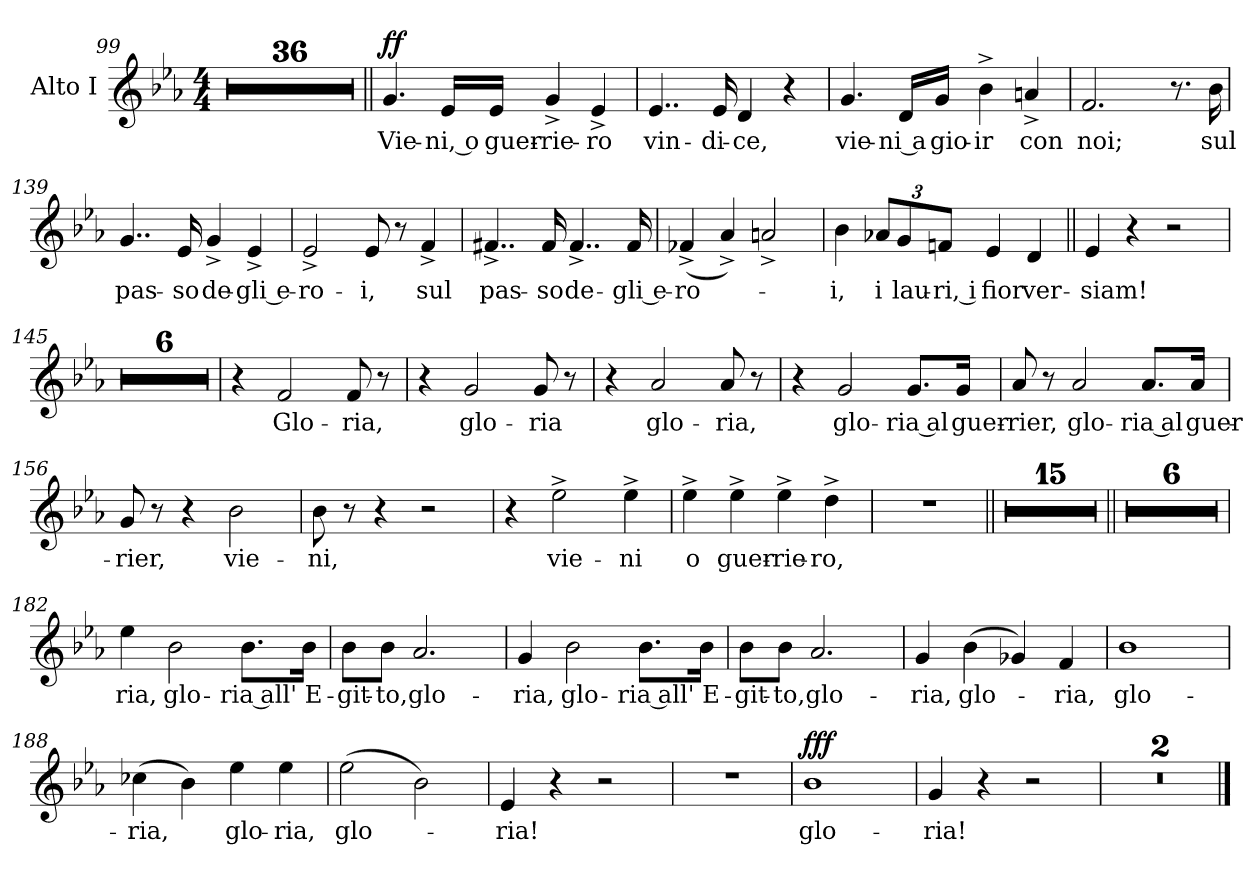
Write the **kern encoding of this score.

**kern	**text	**dynam
*part1	*part1	*part1
*staff1	*staff1	*staff1
*I"Alto I	*	*
*I'A.I	*	*
*clefG2	*	*
*k[b-e-a-]	*	*
*M4/4	*	*
=99	=99	=99
1r	.	.
=100	=100	=100
1r	.	.
!!LO:LB:g=z
=101	=101	=101
1r	.	.
=102	=102	=102
1r	.	.
=103	=103	=103
1r	.	.
=104	=104	=104
1r	.	.
=105	=105	=105
1r	.	.
!!LO:LB:g=z
=106	=106	=106
1r	.	.
=107	=107	=107
1r	.	.
=108	=108	=108
1r	.	.
=109	=109	=109
1r	.	.
=110	=110	=110
1r	.	.
!!LO:LB:g=z
=111	=111	=111
1r	.	.
=112	=112	=112
1r	.	.
=113	=113	=113
1r	.	.
=114	=114	=114
1r	.	.
=115	=115	=115
1r	.	.
!!LO:LB:g=z
=116	=116	=116
1r	.	.
=117	=117	=117
1r	.	.
=118	=118	=118
1r	.	.
=119	=119	=119
1r	.	.
=120	=120	=120
1r	.	.
!!LO:LB:g=z
=121	=121	=121
1r	.	.
=122	=122	=122
1r	.	.
=123	=123	=123
1r	.	.
=124	=124	=124
1r	.	.
!!LO:LB:g=z
=125	=125	=125
1r	.	.
=126	=126	=126
1r	.	.
=127	=127	=127
1r	.	.
=128	=128	=128
1r	.	.
=129	=129	=129
1r	.	.
!!LO:LB:g=z
=130	=130	=130
1r	.	.
=131	=131	=131
1r	.	.
=132	=132	=132
1r	.	.
=133	=133	=133
1r	.	.
=134	=134	=134
1r	.	.
!!LO:PB:g=z
=135||	=135||	=135||
!	!LO:LY:b	!LO:DY:a
4.g/	Vie-	ff
!	!LO:LY:b	!
16e-/LL	ni, o	.
!	!LO:LY:b	!
16e-/JJ	guer-	.
!	!LO:LY:b	!
4g^/	-rie-	.
!	!LO:LY:b	!
4e-^/	-ro	.
=136	=136	=136
!	!LO:LY:b	!
4..e-/	vin-	.
!	!LO:LY:b	!
16e-/	-di-	.
!	!LO:LY:b	!
4d/	-ce,	.
4r	.	.
=137	=137	=137
!	!LO:LY:b	!
4.g/	vie-	.
!	!LO:LY:b	!
16d/LL	ni a	.
!	!LO:LY:b	!
16g/JJ	gio-	.
!	!LO:LY:b	!
4b-^\	-ir	.
!	!LO:LY:b	!
4an^/	con	.
=138	=138	=138
!	!LO:LY:b	!
2.f/	noi;	.
8.r	.	.
!	!LO:LY:b	!
16b-\	sul	.
!!LO:PB:g=z
=139	=139	=139
!	!LO:LY:b	!
4..g/	pas-	.
!	!LO:LY:b	!
16e-/	-so	.
!	!LO:LY:b	!
4g^/	de-	.
!	!LO:LY:b	!
4e-^/	gli e-	.
=140	=140	=140
!	!LO:LY:b	!
2e-^/	-ro-	.
!	!LO:LY:b	!
8e-/	-i,	.
8r	.	.
!	!LO:LY:b	!
4f^/	sul	.
=141	=141	=141
!	!LO:LY:b	!
4..f#X^/	pas-	.
!	!LO:LY:b	!
16f#/	-so	.
!	!LO:LY:b	!
4..f#^/	de-	.
!	!LO:LY:b	!
16f#/	gli e-	.
=142	=142	=142
!	!LO:LY:b	!
(<4f-X^/	-ro-	.
4a-^/)	.	.
2an^/	.	.
=143	=143	=143
!	!LO:LY:b	!
4b-\	-i,	.
!	!LO:LY:b	!
12a-X/L	i	.
!	!LO:LY:b	!
12g/	lau-	.
!	!LO:LY:b	!
12fn/J	ri, i	.
!	!LO:LY:b	!
4e-/	fior	.
!	!LO:LY:b	!
4d/	ver-	.
!!LO:LB:g=z
=144||	=144||	=144||
!	!LO:LY:b	!
4e-/	-siam!	.
4r	.	.
2r	.	.
=145	=145	=145
1r	.	.
=146	=146	=146
1r	.	.
=147	=147	=147
1r	.	.
!!LO:PB:g=z
=148	=148	=148
1r	.	.
=149	=149	=149
1r	.	.
=150	=150	=150
1r	.	.
=151	=151	=151
4r	.	.
!	!LO:LY:b	!
2f/	Glo-	.
!	!LO:LY:b	!
8f/	-ria,	.
8r	.	.
!!LO:LB:g=z
=152	=152	=152
4r	.	.
!	!LO:LY:b	!
2g/	glo-	.
!	!LO:LY:b	!
8g/	-ria	.
8r	.	.
=153	=153	=153
4r	.	.
!	!LO:LY:b	!
2a-/	glo-	.
!	!LO:LY:b	!
8a-/	-ria,	.
8r	.	.
=154	=154	=154
4r	.	.
!	!LO:LY:b	!
2g/	glo-	.
!	!LO:LY:b	!
8.g/L	ria al	.
!	!LO:LY:b	!
16g/Jk	guer-	.
=155	=155	=155
!	!LO:LY:b	!
8a-/	-rier,	.
8r	.	.
!	!LO:LY:b	!
2a-/	glo-	.
!	!LO:LY:b	!
8.a-/L	ria al	.
!	!LO:LY:b	!
16a-/Jk	guer-	.
!!LO:PB:g=z
=156	=156	=156
!	!LO:LY:b	!
8g/	-rier,	.
8r	.	.
4r	.	.
!	!LO:LY:b	!
2b-\	vie-	.
=157	=157	=157
!	!LO:LY:b	!
8b-\	-ni,	.
8r	.	.
4r	.	.
2r	.	.
=158	=158	=158
4r	.	.
!	!LO:LY:b	!
2ee-^\	vie-	.
!	!LO:LY:b	!
4ee-^\	-ni	.
=159	=159	=159
!	!LO:LY:b	!
4ee-^\	o	.
!	!LO:LY:b	!
4ee-^\	guer-	.
!	!LO:LY:b	!
4ee-^\	-rie-	.
!	!LO:LY:b	!
4dd^\	-ro,	.
=160	=160	=160
1r	.	.
!!LO:LB:g=z
=161||	=161||	=161||
1r	.	.
=162	=162	=162
1r	.	.
=163	=163	=163
1r	.	.
=164	=164	=164
1r	.	.
=165	=165	=165
1r	.	.
!!LO:PB:g=z
=166	=166	=166
1r	.	.
=167	=167	=167
1r	.	.
=168	=168	=168
1r	.	.
=169	=169	=169
1r	.	.
=170	=170	=170
1r	.	.
!!LO:LB:g=z
=171	=171	=171
1r	.	.
=172	=172	=172
1r	.	.
=173	=173	=173
1r	.	.
!!LO:PB:g=z
=174	=174	=174
1r	.	.
=175	=175	=175
1r	.	.
=176||	=176||	=176||
1r	.	.
=177	=177	=177
1r	.	.
!!LO:LB:g=z
=178	=178	=178
1r	.	.
!!LO:PB:g=z
=179	=179	=179
1r	.	.
=180	=180	=180
1r	.	.
=181	=181	=181
1r	.	.
!!LO:PB:g=z
=182	=182	=182
!	!LO:LY:b	!
4ee-\	ria,	.
!	!LO:LY:b	!
2b-\	glo-	.
!	!LO:LY:b	!
8.b-\L	ria all'	.
!	!LO:LY:b	!
16b-\Jk	E-	.
=183	=183	=183
!	!LO:LY:b	!
8b-\L	-git-	.
!	!LO:LY:b	!
8b-\J	-to,	.
!	!LO:LY:b	!
2.a-/	glo-	.
=184	=184	=184
!	!LO:LY:b	!
4g/	-ria,	.
!	!LO:LY:b	!
2b-\	glo-	.
!	!LO:LY:b	!
8.b-\L	ria all'	.
!	!LO:LY:b	!
16b-\Jk	E-	.
=185	=185	=185
!	!LO:LY:b	!
8b-\L	-git-	.
!	!LO:LY:b	!
8b-\J	-to,	.
!	!LO:LY:b	!
2.a-/	glo-	.
!!LO:PB:g=z
=186	=186	=186
!	!LO:LY:b	!
4g/	-ria,	.
!	!LO:LY:b	!
(>4b-\	glo-	.
4g-X/)	.	.
!	!LO:LY:b	!
4f/	-ria,	.
=187	=187	=187
!	!LO:LY:b	!
1b-	glo-	.
=188	=188	=188
!	!LO:LY:b	!
(>4cc-X\	-ria,	.
4b-\)	.	.
!	!LO:LY:b	!
4ee-\	glo-	.
!	!LO:LY:b	!
4ee-\	-ria,	.
=189	=189	=189
!	!LO:LY:b	!
(>2ee-\	glo-	.
2b-\)	.	.
=190	=190	=190
!	!LO:LY:b	!
4e-/	-ria!	.
4r	.	.
2r	.	.
!!LO:PB:g=z
=191	=191	=191
1r	.	.
=192	=192	=192
!	!LO:LY:b	!LO:DY:a
1b-	glo-	fff
=193	=193	=193
!	!LO:LY:b	!
4g/	-ria!	.
4r	.	.
2r	.	.
=194	=194	=194
1r	.	.
=195	=195	=195
1r	.	.
==	==	==
*-	*-	*-
